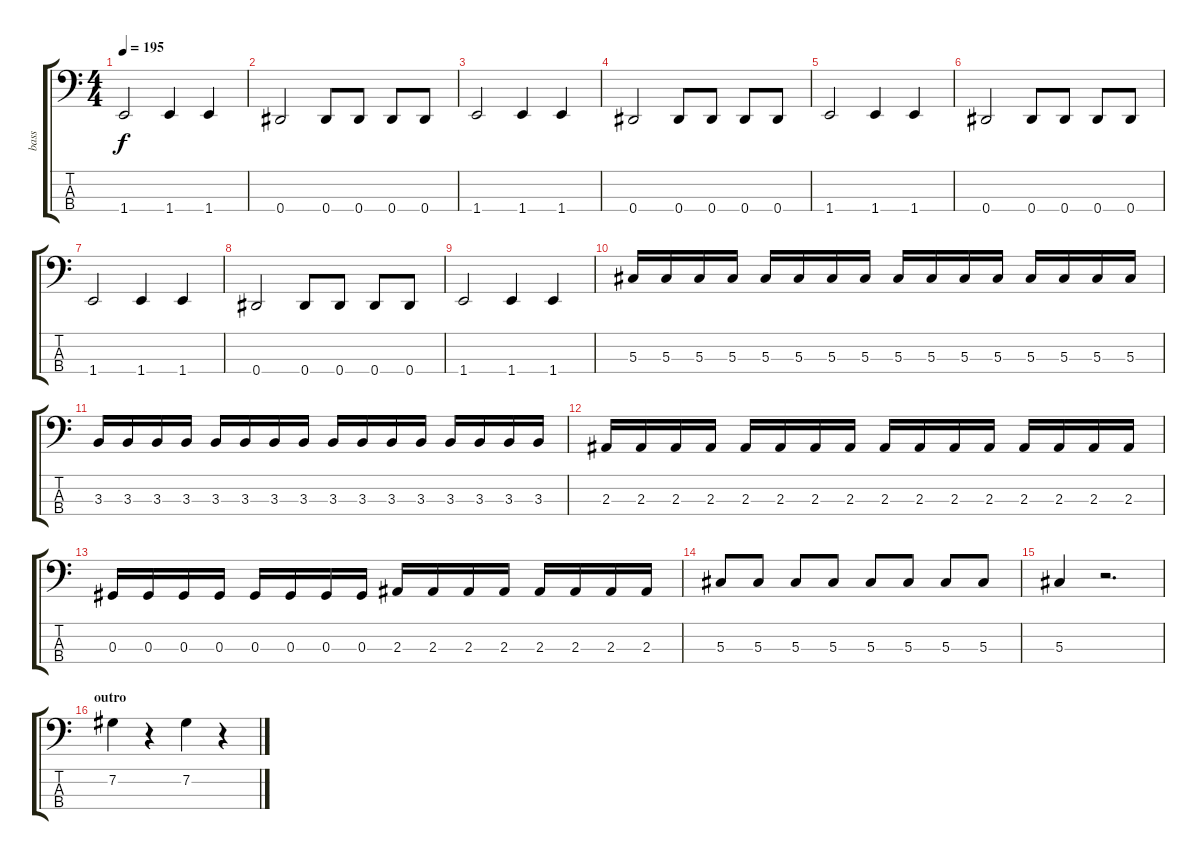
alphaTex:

\track ("bass" "bass") {instrument electricbassfinger}
\staff {score tabs}
\tuning (Gb2 Db2 Ab1 Eb1) {hide}
\ts (4 4)
\tempo 195
\clef f4
\ks c
1.4.2{dy f} 1.4.4 1.4.4 |
0.4.2 0.4.8 0.4.8 0.4.8 0.4.8 |
1.4.2 1.4.4 1.4.4 |
0.4.2 0.4.8 0.4.8 0.4.8 0.4.8 |
1.4.2 1.4.4 1.4.4 |
0.4.2 0.4.8 0.4.8 0.4.8 0.4.8 |
1.4.2 1.4.4 1.4.4 |
\section ("" "")
0.4.2 0.4.8 0.4.8 0.4.8 0.4.8 |
1.4.2 1.4.4 1.4.4 |
5.3.16 5.3.16 5.3.16 5.3.16 5.3.16 5.3.16 5.3.16 5.3.16 5.3.16 5.3.16 5.3.16 5.3.16 5.3.16 5.3.16 5.3.16 5.3.16 |
3.3.16 3.3.16 3.3.16 3.3.16 3.3.16 3.3.16 3.3.16 3.3.16 3.3.16 3.3.16 3.3.16 3.3.16 3.3.16 3.3.16 3.3.16 3.3.16 |
2.3.16 2.3.16 2.3.16 2.3.16 2.3.16 2.3.16 2.3.16 2.3.16 2.3.16 2.3.16 2.3.16 2.3.16 2.3.16 2.3.16 2.3.16 2.3.16 |
\section ("" "")
0.3.16 0.3.16 0.3.16 0.3.16 0.3.16 0.3.16 0.3.16 0.3.16 2.3.16 2.3.16 2.3.16 2.3.16 2.3.16 2.3.16 2.3.16 2.3.16 |
5.3.8 5.3.8 5.3.8 5.3.8 5.3.8 5.3.8 5.3.8 5.3.8 |
5.3.4 r.2{d} |
\section ("" "outro")
7.2.4 r.4 7.2.4 r.4
